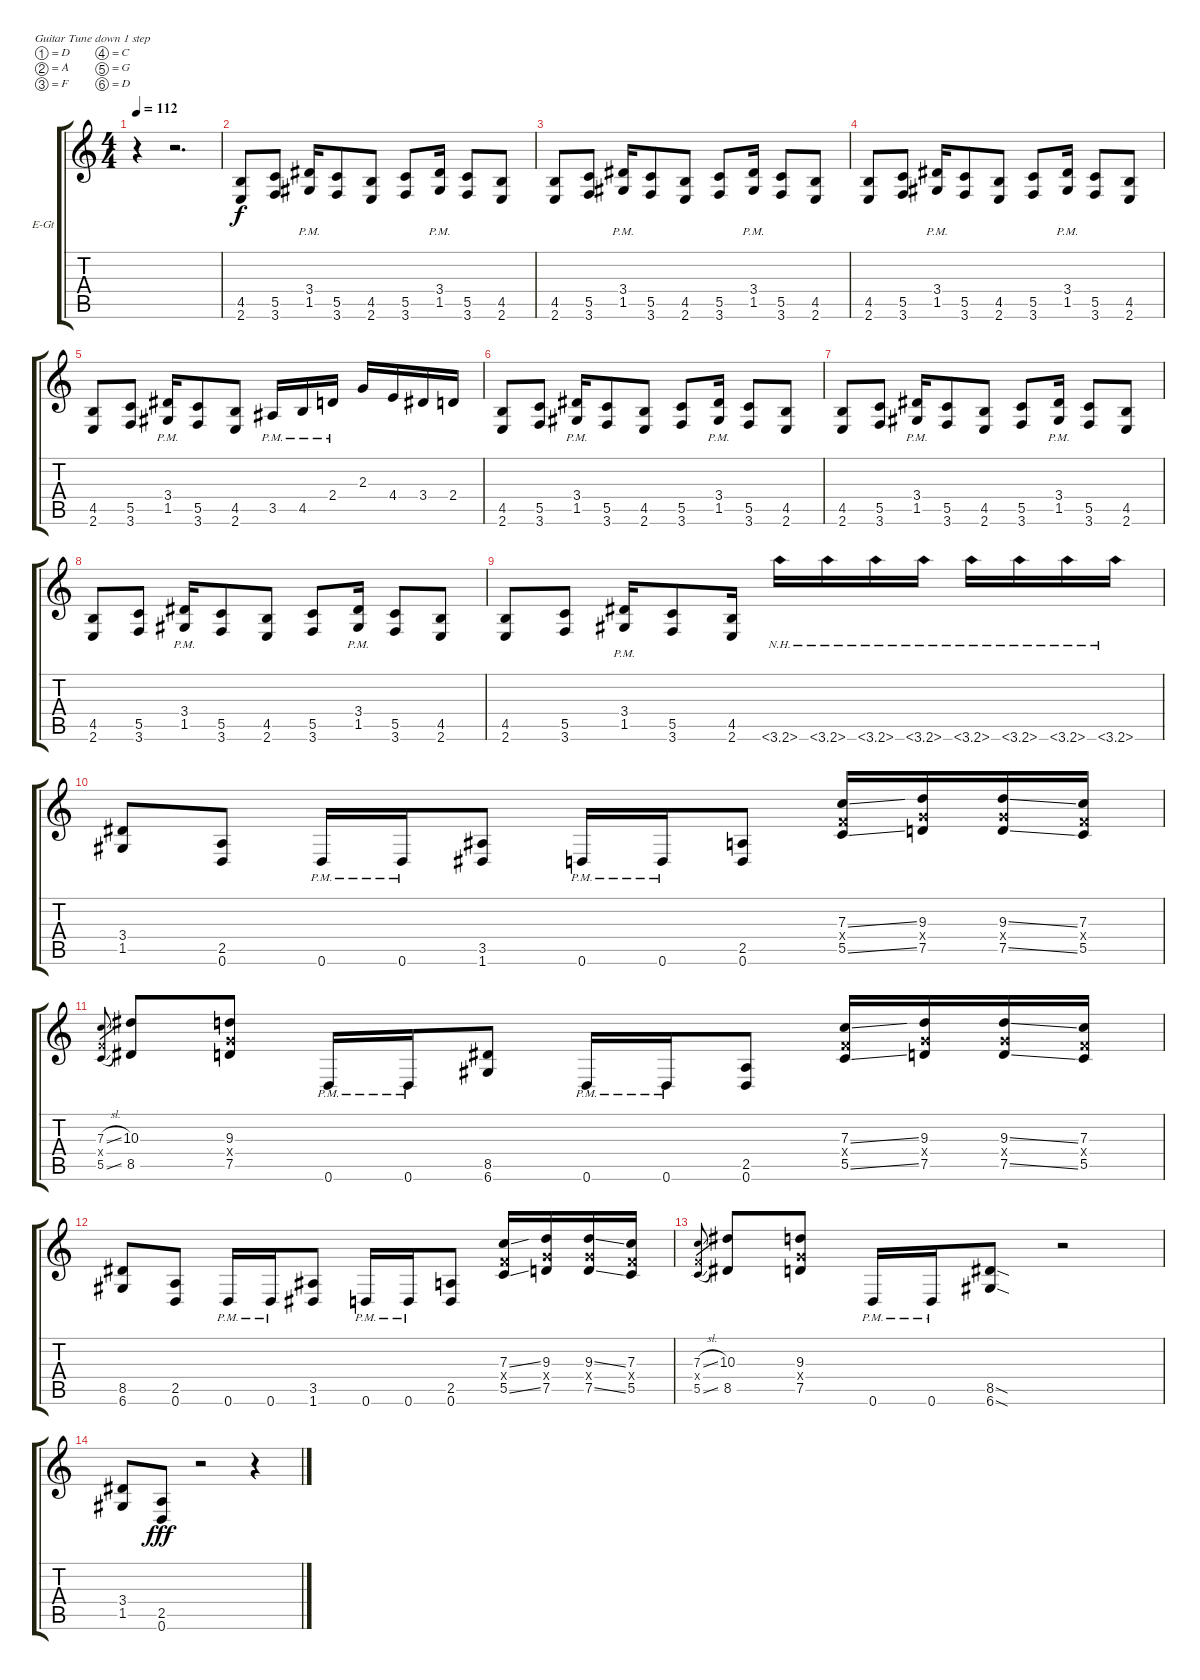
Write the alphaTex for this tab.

\bracketExtendMode groupsimilarinstruments
\firstSystemTrackNameOrientation horizontal
\otherSystemsTrackNameOrientation horizontal
\track ("Robb Flynn" "E-Gt") {instrument distortionguitar}
\staff {score tabs}
\tuning (D4 A3 F3 C3 G2 D2)
\ts (4 4)
\tempo 112
\clef g2
\ks c
r.4{dy f} r.2{d} |
(4.5 2.6).8 (5.5 3.6).8 (1.5{pm} 3.4{pm}).16 (5.5 3.6).8 (4.5 2.6).8 (5.5 3.6).8 (1.5{pm} 3.4{pm}).16 (5.5 3.6).8 (4.5 2.6).8 |
(4.5 2.6).8 (5.5 3.6).8 (1.5{pm} 3.4{pm}).16 (5.5 3.6).8 (4.5 2.6).8 (5.5 3.6).8 (1.5{pm} 3.4{pm}).16 (5.5 3.6).8 (4.5 2.6).8 |
(4.5 2.6).8 (5.5 3.6).8 (1.5{pm} 3.4{pm}).16 (5.5 3.6).8 (4.5 2.6).8 (5.5 3.6).8 (1.5{pm} 3.4{pm}).16 (5.5 3.6).8 (4.5 2.6).8 |
(4.5 2.6).8 (5.5 3.6).8 (1.5{pm} 3.4{pm}).16 (5.5 3.6).8 (4.5 2.6).8 3.5{pm}.16 4.5{pm}.16 2.4{pm}.16 2.3.16 4.4.16 3.4.16 2.4.16 |
(4.5 2.6).8 (5.5 3.6).8 (1.5{pm} 3.4{pm}).16 (5.5 3.6).8 (4.5 2.6).8 (5.5 3.6).8 (1.5{pm} 3.4{pm}).16 (5.5 3.6).8 (4.5 2.6).8 |
(4.5 2.6).8 (5.5 3.6).8 (1.5{pm} 3.4{pm}).16 (5.5 3.6).8 (4.5 2.6).8 (5.5 3.6).8 (1.5{pm} 3.4{pm}).16 (5.5 3.6).8 (4.5 2.6).8 |
(4.5 2.6).8 (5.5 3.6).8 (1.5{pm} 3.4{pm}).16 (5.5 3.6).8 (4.5 2.6).8 (5.5 3.6).8 (1.5{pm} 3.4{pm}).16 (5.5 3.6).8 (4.5 2.6).8 |
(4.5 2.6).8 (5.5 3.6).8 (1.5{pm} 3.4{pm}).16 (5.5 3.6).8 (4.5 2.6).16 3.6{nh}.16 3.6{nh}.16 3.6{nh}.16 3.6{nh}.16 3.6{nh}.16 3.6{nh}.16 3.6{nh}.16 3.6{nh}.16 |
(3.4 1.5).8 (2.5 0.6).8 0.6{pm}.16 0.6{pm}.16 (3.5 1.6).8 0.6{pm}.16 0.6{pm}.16 (2.5 0.6).8 (7.3{ss} 5.5{ss} 5.4{x}).16 (9.3 7.5 7.4{x}).16 (9.3{ss} 7.5{ss} 7.4{x}).16 (7.3 5.5 5.4{x}).16 |
(7.3{sl} 5.5{sl} 5.4{x}).8{gr} (10.3 8.5).8 (9.3 7.5 7.4{x}).8 0.6{pm}.16 0.6{pm}.16 (8.5 6.6).8 0.6{pm}.16 0.6{pm}.16 (2.5 0.6).8 (7.3{ss} 5.5{ss} 5.4{x}).16 (9.3 7.5 7.4{x}).16 (9.3{ss} 7.5{ss} 7.4{x}).16 (7.3 5.5 5.4{x}).16 |
(8.5 6.6).8 (2.5 0.6).8 0.6{pm}.16 0.6{pm}.16 (3.5 1.6).8 0.6{pm}.16 0.6{pm}.16 (2.5 0.6).8 (7.3{ss} 5.5{ss} 5.4{x}).16 (9.3 7.5 7.4{x}).16 (9.3{ss} 7.5{ss} 7.4{x}).16 (7.3 5.5 5.4{x}).16 |
(7.3{sl} 5.5{sl} 5.4{x}).8{gr} (10.3 8.5).8 (9.3 7.5 7.4{x}).8 0.6{pm}.16 0.6{pm}.16 (8.5{sod} 6.6{sod}).8 r.2 |
(1.5 3.4).8 (2.5 0.6).8{dy fff} r.2 r.4
